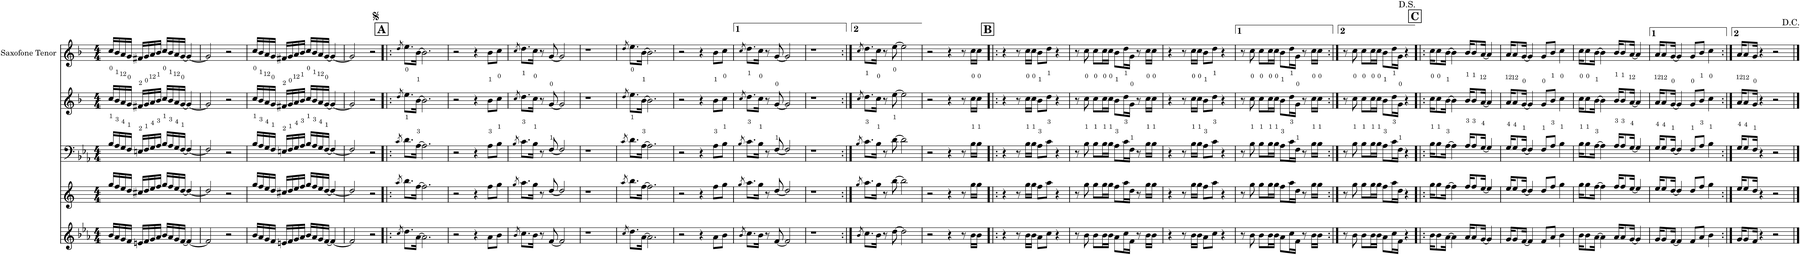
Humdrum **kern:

**kern	**kern	**kern	**kern	**kern
*part5	*part4	*part3	*part2	*part1
*staff5	*staff4	*staff3	*staff2	*staff1
*I"Flauta	*I"Saxofone Alto	*I"Trombone	*I"Trompete Bb	*I"Saxofone Tenor
*I'Fl	*	*I'Trb	*I'Tpt	*I'Sax. Tn.
*clefG2	*clefG2	*clefF4	*clefG2	*clefG2
*	*Trd5c9	*	*Trd1c2	*Trd8c14
*k[b-e-a-]	*k[]	*k[b-e-a-]	*k[b-]	*k[b-]
*E-:	*	*E-:	*F:	*F:
*M4/4	*M4/4	*M4/4	*M4/4	*M4/4
=1	=1	=1	=1	=1
16b-/LL	16gg/LL	16B-/LL	16cc/LL	16cc/LL
16a-/	16ff/	16A-/	16b-/	16b-/
16g/	16ee/	16G/	16a/	16a/
16f/JJ	16dd/JJ	16F/JJ	16g/JJ	16g/JJ
16en/LL	16cc#X/LL	16En/LL	16f#X/LL	16f#X/LL
16f/	16dd/	16F/	16g/	16g/
16g/	16ee/	16G/	16a/	16a/
16a-/JJ	16ff/JJ	16A-/JJ	16b-/JJ	16b-/JJ
16b-/LL	16gg/LL	16B-/LL	16cc/LL	16cc/LL
16a-/	16ff/	16A-/	16b-/	16b-/
16g/	16ee/	16G/	16a/	16a/
[16f/JJ	[16dd/JJ	[16F/JJ	[16g/JJ	[16g/JJ
4f/_	4dd/_	4F/_	4g/_	4g/_
=2	=2	=2	=2	=2
2f/]	2dd/]	2F/]	2g/]	2g/]
2r	2r	2r	2r	2r
=3	=3	=3	=3	=3
16b-/LL	16gg/LL	16B-/LL	16cc/LL	16cc/LL
16a-/	16ff/	16A-/	16b-/	16b-/
16g/	16ee/	16G/	16a/	16a/
16f/JJ	16dd/JJ	16F/JJ	16g/JJ	16g/JJ
16en/LL	16cc#X/LL	16En/LL	16f#X/LL	16f#X/LL
16f/	16dd/	16F/	16g/	16g/
16g/	16ee/	16G/	16a/	16a/
16a-/JJ	16ff/JJ	16A-/JJ	16b-/JJ	16b-/JJ
16b-/LL	16gg/LL	16B-/LL	16cc/LL	16cc/LL
16a-/	16ff/	16A-/	16b-/	16b-/
16g/	16ee/	16G/	16a/	16a/
[16f/JJ	[16dd/JJ	[16F/JJ	[16g/JJ	[16g/JJ
4f/_	4dd/_	4F/_	4g/_	4g/_
=4	=4	=4	=4	=4
2f/]	2dd/]	2F/]	2g/]	2g/]
2r	2r	2r	2r	2r
!!LO:REH:place=s1:a:B:cj:t=A
=5!|:	=5!|:	=5!|:	=5!|:	=5!|:
8qcc/	8qaa/	8qc/	8qdd/	8qdd/
8.dd\L	8.bb\L	8.d\L	8.ee\L	8.ee\L
[16a-\Jk	[16ff\Jk	[16A-\Jk	[16b-\Jk	[16b-\Jk
2.a-\]	2.ff\]	2.A-\]	2.b-\]	2.b-\]
=6	=6	=6	=6	=6
2r	2r	2r	2r	2r
4r	4r	4r	4r	4r
8a-\L	8ff\L	8A-\L	8b-\L	8b-\L
8b-\J	8gg\J	8B-\J	8cc\J	8cc\J
=7	=7	=7	=7	=7
8qb-/	8qgg/	8qB-/	8qcc/	8qcc/
8.cc\L	8.aa\L	8.c\L	8.dd\L	8.dd\L
16b-\Jk	16gg\Jk	16B-\Jk	16cc\Jk	16cc\Jk
8r	8r	8r	8r	8r
[8f/	[8dd/	[8F/	[8g/	[8g/
2f/]	2dd/]	2F/]	2g/]	2g/]
=8	=8	=8	=8	=8
1r	1r	1r	1r	1r
=9	=9	=9	=9	=9
8qcc/	8qaa/	8qc/	8qdd/	8qdd/
8.dd\L	8.bb\L	8.d\L	8.ee\L	8.ee\L
[16a-\Jk	[16ff\Jk	[16A-\Jk	[16b-\Jk	[16b-\Jk
2.a-\]	2.ff\]	2.A-\]	2.b-\]	2.b-\]
=10	=10	=10	=10	=10
2r	2r	2r	2r	2r
4r	4r	4r	4r	4r
8a-\L	8ff\L	8A-\L	8b-\L	8b-\L
8b-\J	8gg\J	8B-\J	8cc\J	8cc\J
=11	=11	=11	=11	=11
8qb-/	8qgg/	8qB-/	8qcc/	8qcc/
8.cc\L	8.aa\L	8.c\L	8.dd\L	8.dd\L
16b-\Jk	16gg\Jk	16B-\Jk	16cc\Jk	16cc\Jk
8r	8r	8r	8r	8r
[8f/	[8dd/	[8F/	[8g/	[8g/
2f/]	2dd/]	2F/]	2g/]	2g/]
=12	=12	=12	=12	=12
1r	1r	1r	1r	1r
=13:|!	=13:|!	=13:|!	=13:|!	=13:|!
8qb-/	8qgg/	8qB-/	8qcc/	8qcc/
8.cc\L	8.aa\L	8.c\L	8.dd\L	8.dd\L
16b-\Jk	16gg\Jk	16B-\Jk	16cc\Jk	16cc\Jk
8r	8r	8r	8r	8r
[8dd\	[8bb\	[8d\	[8ee\	[8ee\
2dd\]	2bb\]	2d\]	2ee\]	2ee\]
=14	=14	=14	=14	=14
2r	2r	2r	2r	2r
4r	4r	4r	4r	4r
8r	8r	8r	8r	8r
16b-\LL	16gg\LL	16B-\LL	16cc\LL	16cc\LL
16b-\JJ	16gg\JJ	16B-\JJ	16cc\JJ	16cc\JJ
!!LO:REH:place=s1:a:B:cj:t=B
=15!|:	=15!|:	=15!|:	=15!|:	=15!|:
4r	4r	4r	4r	4r
8r	8r	8r	8r	8r
16b-\LL	16gg\LL	16B-\LL	16cc\LL	16cc\LL
16b-\JJ	16gg\JJ	16B-\JJ	16cc\JJ	16cc\JJ
8a-\L	8ff\L	8A-\L	8b-\L	8b-\L
8cc\J	8aa\J	8c\J	8dd\J	8dd\J
4r	4r	4r	4r	4r
=16	=16	=16	=16	=16
8r	8r	8r	8r	8r
8b-\	8gg\	8B-\	8cc\	8cc\
8b-\L	8gg\L	8B-\L	8cc\L	8cc\L
16b-\L	16gg\L	16B-\L	16cc\L	16cc\L
16b-\JJ	16gg\JJ	16B-\JJ	16cc\JJ	16cc\JJ
8a-\L	8ff\L	8A-\L	8b-\L	8b-\L
16cc\L	16aa\L	16c\L	16dd\L	16dd\L
16f\JJ	16dd\JJ	16F\JJ	16g\JJ	16g\JJ
8r	8r	8r	8r	8r
16b-\LL	16gg\LL	16B-\LL	16cc\LL	16cc\LL
16b-\JJ	16gg\JJ	16B-\JJ	16cc\JJ	16cc\JJ
=17	=17	=17	=17	=17
4r	4r	4r	4r	4r
8r	8r	8r	8r	8r
16b-\LL	16gg\LL	16B-\LL	16cc\LL	16cc\LL
16b-\JJ	16gg\JJ	16B-\JJ	16cc\JJ	16cc\JJ
8a-\L	8ff\L	8A-\L	8b-\L	8b-\L
8cc\J	8aa\J	8c\J	8dd\J	8dd\J
4r	4r	4r	4r	4r
=18	=18	=18	=18	=18
8r	8r	8r	8r	8r
8b-\	8gg\	8B-\	8cc\	8cc\
8b-\L	8gg\L	8B-\L	8cc\L	8cc\L
16b-\L	16gg\L	16B-\L	16cc\L	16cc\L
16b-\JJ	16gg\JJ	16B-\JJ	16cc\JJ	16cc\JJ
8a-\L	8ff\L	8A-\L	8b-\L	8b-\L
16cc\L	16aa\L	16c\L	16dd\L	16dd\L
16f\JJ	16dd\JJ	16F\JJ	16g\JJ	16g\JJ
8r	8r	8r	8r	8r
16b-\LL	16gg\LL	16B-\LL	16cc\LL	16cc\LL
16b-\JJ	16gg\JJ	16B-\JJ	16cc\JJ	16cc\JJ
=19:|!	=19:|!	=19:|!	=19:|!	=19:|!
8r	8r	8r	8r	8r
8b-\	8gg\	8B-\	8cc\	8cc\
8b-\L	8gg\L	8B-\L	8cc\L	8cc\L
16b-\L	16gg\L	16B-\L	16cc\L	16cc\L
16b-\JJ	16gg\JJ	16B-\JJ	16cc\JJ	16cc\JJ
8a-\L	8ff\L	8A-\L	8b-\L	8b-\L
16cc\L	16aa\L	16c\L	16dd\L	16dd\L
16f\JJ	16dd\JJ	16F\JJ	16g\JJ	16g\JJ
4r	4r	4r	4r	4r
!!LO:REH:place=s1:a:B:cj:t=C
=20!|:	=20!|:	=20!|:	=20!|:	=20!|:
16b-\KL	16gg\KL	16B-\KL	16cc\KL	16cc\KL
8b-\	8gg\	8B-\	8cc\	8cc\
[16a-\Jk	[16ff\Jk	[16A-\Jk	[16b-\Jk	[16b-\Jk
4a-\]	4ff\]	4A-\]	4b-\]	4b-\]
16a-/KL	16ff/KL	16A-/KL	16b-/KL	16b-/KL
8a-/	8ff/	8A-/	8b-/	8b-/
[16g/Jk	[16ee/Jk	[16G/Jk	[16a/Jk	[16a/Jk
4g/]	4ee/]	4G/]	4a/]	4a/]
=21	=21	=21	=21	=21
16g/KL	16ee/KL	16G/KL	16a/KL	16a/KL
8g/	8ee/	8G/	8a/	8a/
[16f/Jk	[16dd/Jk	[16F/Jk	[16g/Jk	[16g/Jk
4f/]	4dd/]	4F/]	4g/]	4g/]
8f/L	8dd/L	8F/L	8g/L	8g/L
8a-/J	8ff/J	8A-/J	8b-/J	8b-/J
4b-\	4gg\	4B-\	4cc\	4cc\
=22	=22	=22	=22	=22
16b-\KL	16gg\KL	16B-\KL	16cc\KL	16cc\KL
8b-\	8gg\	8B-\	8cc\	8cc\
[16a-\Jk	[16ff\Jk	[16A-\Jk	[16b-\Jk	[16b-\Jk
4a-\]	4ff\]	4A-\]	4b-\]	4b-\]
16a-/KL	16ff/KL	16A-/KL	16b-/KL	16b-/KL
8a-/	8ff/	8A-/	8b-/	8b-/
[16g/Jk	[16ee/Jk	[16G/Jk	[16a/Jk	[16a/Jk
4g/]	4ee/]	4G/]	4a/]	4a/]
=23	=23	=23	=23	=23
16g/KL	16ee/KL	16G/KL	16a/KL	16a/KL
8g/	8ee/	8G/	8a/	8a/
[16f/Jk	[16dd/Jk	[16F/Jk	[16g/Jk	[16g/Jk
4f/]	4dd/]	4F/]	4g/]	4g/]
8f/L	8dd/L	8F/L	8g/L	8g/L
8a-/J	8ff/J	8A-/J	8b-/J	8b-/J
4b-\	4gg\	4B-\	4cc\	4cc\
=24:|!	=24:|!	=24:|!	=24:|!	=24:|!
16g/KL	16ee/KL	16G/KL	16a/KL	16a/KL
8g/	8ee/	8G/	8a/	8a/
16f/Jk	16dd/Jk	16F/Jk	16g/Jk	16g/Jk
4r	4r	4r	4r	4r
2r	2r	2r	2r	2r
==	==	==	==	==
*-	*-	*-	*-	*-
